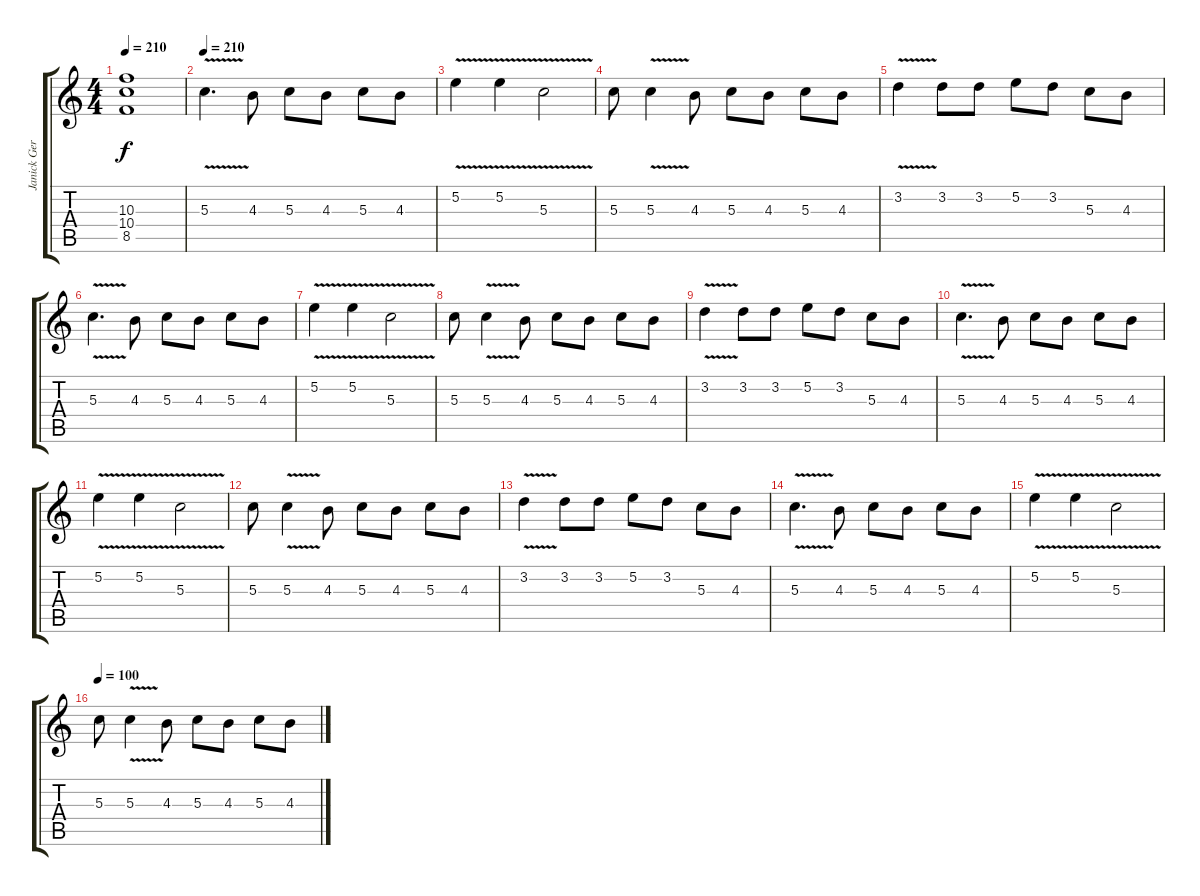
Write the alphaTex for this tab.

\track ("Janick Gers" "Janick Ger") {instrument distortionguitar}
\staff {score tabs}
\tuning (E4 B3 G3 D3 A2 E2) {hide}
\ts (4 4)
\tempo 210
\clef g2
\ks c
(10.3 10.4 8.5).1{dy f} |
\tempo 210
5.3{v}.4{d} 4.3.8 5.3.8 4.3.8 5.3.8 4.3.8 |
5.2{v}.4 5.2{v}.4 5.3{v}.2 |
5.3.8 5.3{v}.4 4.3.8 5.3.8 4.3.8 5.3.8 4.3.8 |
3.2{v}.4 3.2.8 3.2.8 5.2.8 3.2.8 5.3.8 4.3.8 |
5.3{v}.4{d} 4.3.8 5.3.8 4.3.8 5.3.8 4.3.8 |
5.2{v}.4 5.2{v}.4 5.3{v}.2 |
5.3.8 5.3{v}.4 4.3.8 5.3.8 4.3.8 5.3.8 4.3.8 |
3.2{v}.4 3.2.8 3.2.8 5.2.8 3.2.8 5.3.8 4.3.8 |
5.3{v}.4{d} 4.3.8 5.3.8 4.3.8 5.3.8 4.3.8 |
5.2{v}.4 5.2{v}.4 5.3{v}.2 |
5.3.8 5.3{v}.4 4.3.8 5.3.8 4.3.8 5.3.8 4.3.8 |
3.2{v}.4 3.2.8 3.2.8 5.2.8 3.2.8 5.3.8 4.3.8 |
5.3{v}.4{d} 4.3.8 5.3.8 4.3.8 5.3.8 4.3.8 |
5.2{v}.4 5.2{v}.4 5.3{v}.2 |
\tempo 100
5.3.8 5.3{v}.4 4.3.8 5.3.8 4.3.8 5.3.8 4.3.8
